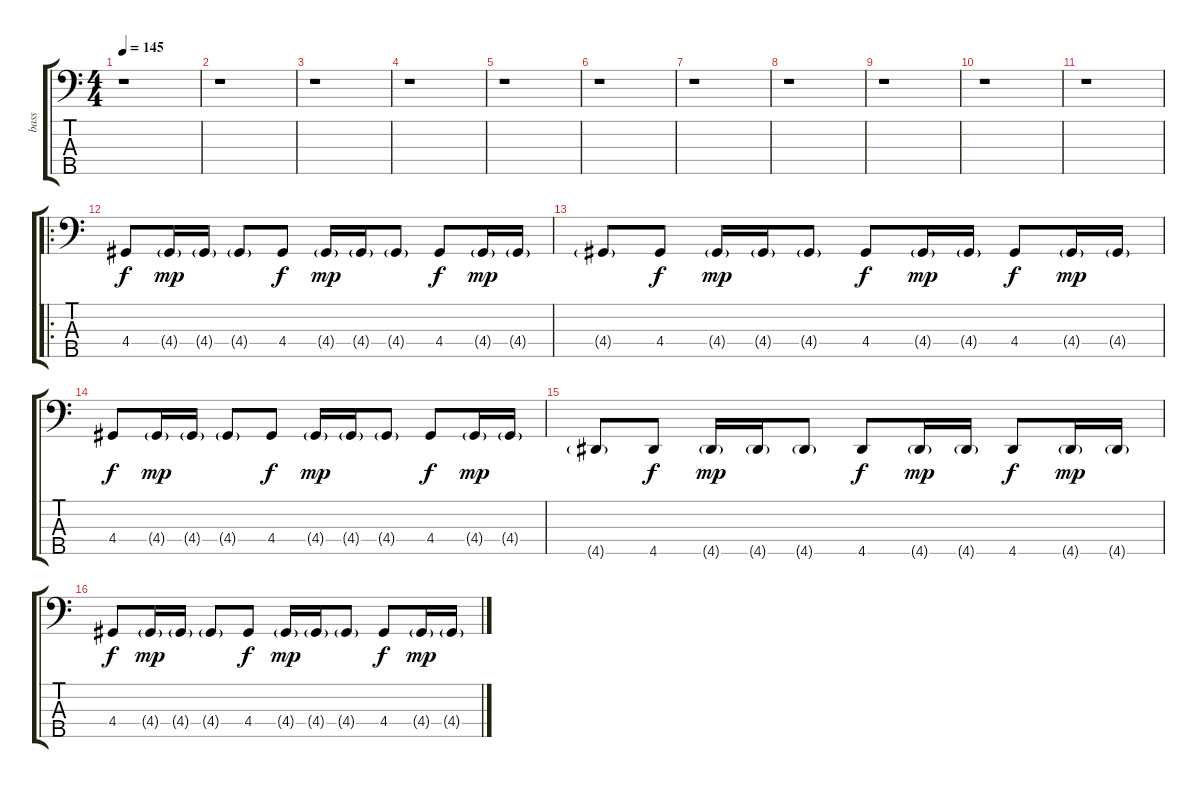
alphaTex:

\track ("bass" "bass") {instrument electricbassfinger}
\staff {score tabs}
\tuning (G2 D2 A1 E1 B0) {hide}
\ts (4 4)
\tempo 145
\clef f4
\ks c
r.1{dy mp} |
r.1 |
r.1 |
r.1 |
r.1 |
r.1 |
r.1 |
r.1 |
r.1 |
r.1 |
r.1 |
\ro
4.4.8{dy f} 4.4{g}.16{dy mp} 4.4{g}.16 4.4{g}.8 4.4.8{dy f} 4.4{g}.16{dy mp} 4.4{g}.16 4.4{g}.8 4.4.8{dy f} 4.4{g}.16{dy mp} 4.4{g}.16 |
4.4{g}.8 4.4.8{dy f} 4.4{g}.16{dy mp} 4.4{g}.16 4.4{g}.8 4.4.8{dy f} 4.4{g}.16{dy mp} 4.4{g}.16 4.4.8{dy f} 4.4{g}.16{dy mp} 4.4{g}.16 |
4.4.8{dy f} 4.4{g}.16{dy mp} 4.4{g}.16 4.4{g}.8 4.4.8{dy f} 4.4{g}.16{dy mp} 4.4{g}.16 4.4{g}.8 4.4.8{dy f} 4.4{g}.16{dy mp} 4.4{g}.16 |
4.5{g}.8 4.5.8{dy f} 4.5{g}.16{dy mp} 4.5{g}.16 4.5{g}.8 4.5.8{dy f} 4.5{g}.16{dy mp} 4.5{g}.16 4.5.8{dy f} 4.5{g}.16{dy mp} 4.5{g}.16 |
4.4.8{dy f} 4.4{g}.16{dy mp} 4.4{g}.16 4.4{g}.8 4.4.8{dy f} 4.4{g}.16{dy mp} 4.4{g}.16 4.4{g}.8 4.4.8{dy f} 4.4{g}.16{dy mp} 4.4{g}.16
